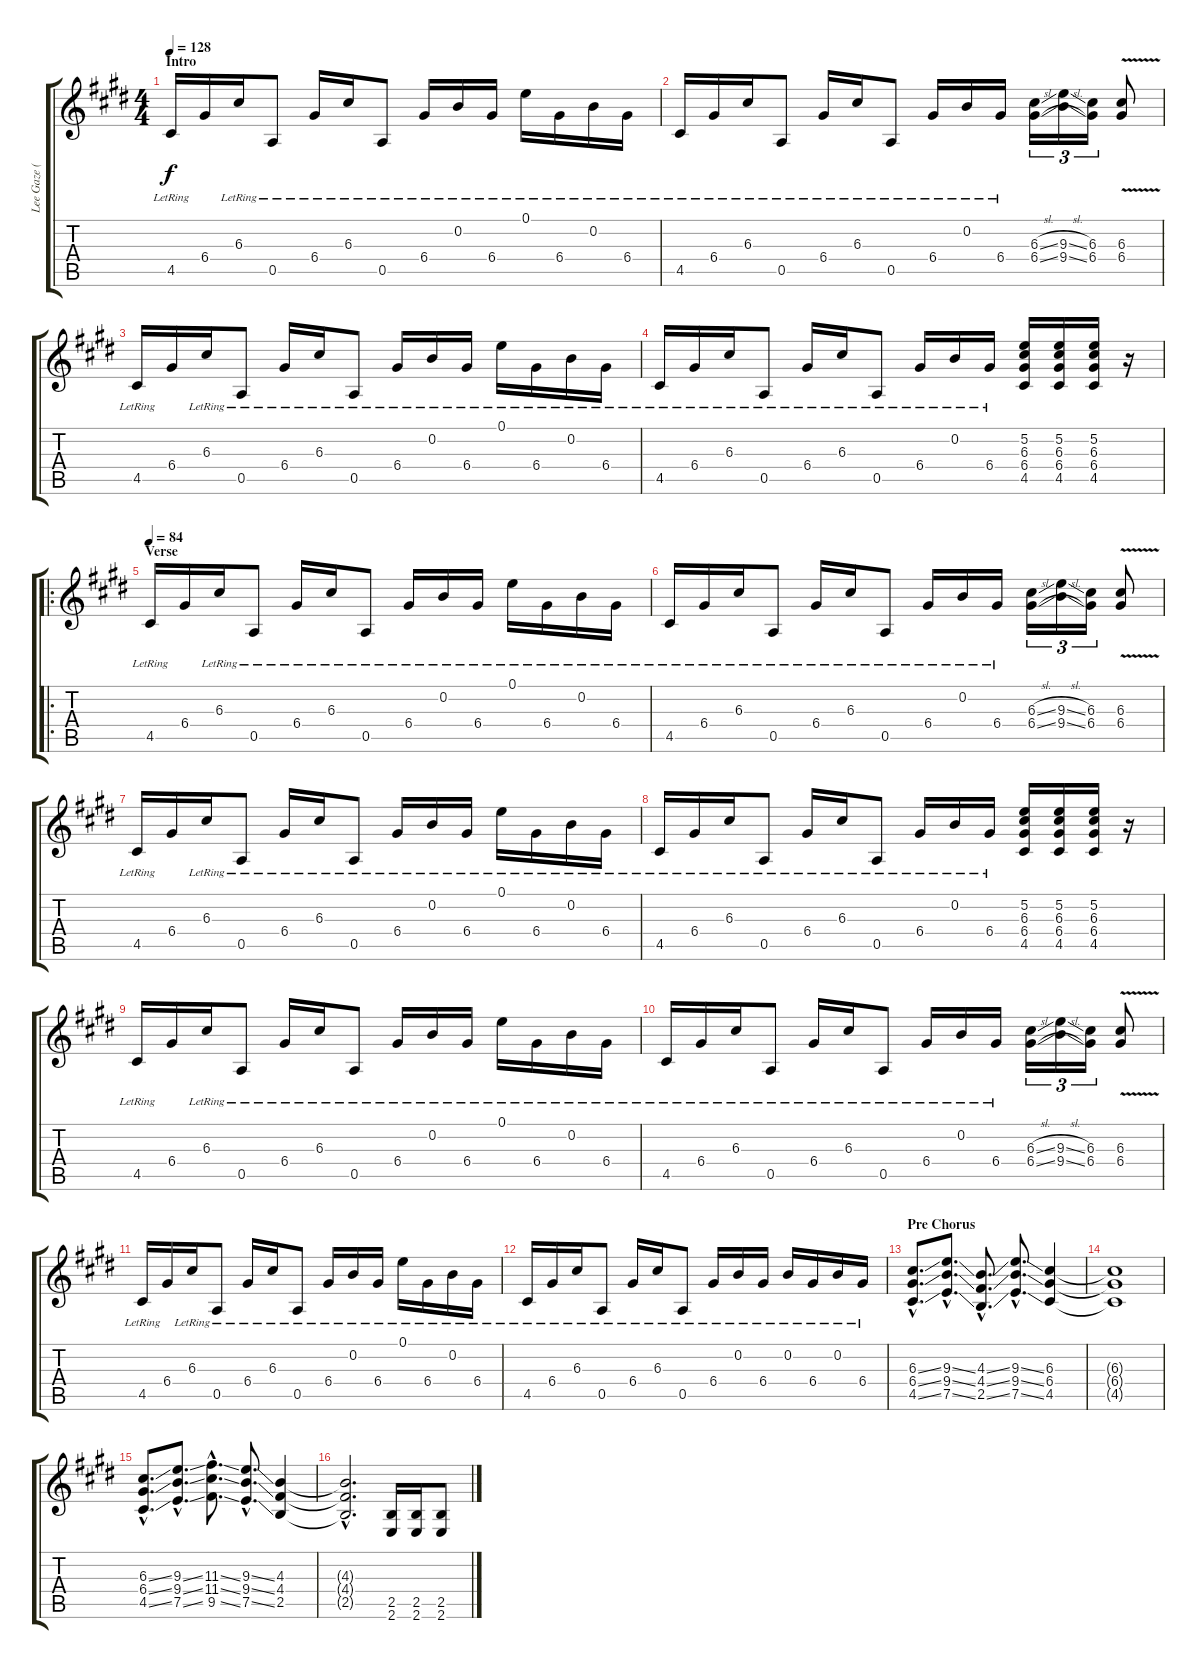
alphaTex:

\track ("Lee Gaze (Lead)" "Lee Gaze (") {instrument distortionguitar}
\staff {score tabs}
\tuning (E4 B3 G3 D3 A2 D2) {hide}
\ts (4 4)
\section ("" "Intro")
\tempo 128
\tempo 84
\tempo 128
\clef g2
\ks e
4.5{lr}.16{dy f instrument electricguitarjazz} 6.4.16 6.3{lr}.16 0.5{lr}.8 6.4{lr}.16 6.3{lr}.16 0.5{lr}.8 6.4{lr}.16 0.2{lr}.16 6.4{lr}.16 0.1{lr}.16 6.4{lr}.16 0.2{lr}.16 6.4{lr}.16 |
4.5{lr}.16 6.4{lr}.16 6.3{lr}.16 0.5{lr}.8 6.4{lr}.16 6.3{lr}.16 0.5{lr}.8 6.4{lr}.16 0.2{lr}.16 6.4{lr}.16 (6.3{sl} 6.4{sl}).16{tu (3 2)} (9.3{sl} 9.4{sl}).16{tu (3 2)} (6.3 6.4).16{tu (3 2)} (6.3{v} 6.4{v}).8 |
4.5{lr}.16 6.4.16 6.3{lr}.16 0.5{lr}.8 6.4{lr}.16 6.3{lr}.16 0.5{lr}.8 6.4{lr}.16 0.2{lr}.16 6.4{lr}.16 0.1{lr}.16 6.4{lr}.16 0.2{lr}.16 6.4{lr}.16 |
4.5{lr}.16 6.4{lr}.16 6.3{lr}.16 0.5{lr}.8 6.4{lr}.16 6.3{lr}.16 0.5{lr}.8 6.4{lr}.16 0.2{lr}.16 6.4{lr}.16 (5.2 6.3 6.4 4.5).16 (5.2 6.3 6.4 4.5).16 (5.2 6.3 6.4 4.5).16 r.16 |
\ro
\section ("" "Verse")
\tempo 84
4.5{lr}.16{volume 13} 6.4.16 6.3{lr}.16 0.5{lr}.8 6.4{lr}.16 6.3{lr}.16 0.5{lr}.8 6.4{lr}.16 0.2{lr}.16 6.4{lr}.16 0.1{lr}.16 6.4{lr}.16 0.2{lr}.16 6.4{lr}.16 |
4.5{lr}.16 6.4{lr}.16 6.3{lr}.16 0.5{lr}.8 6.4{lr}.16 6.3{lr}.16 0.5{lr}.8 6.4{lr}.16 0.2{lr}.16 6.4{lr}.16 (6.3{sl} 6.4{sl}).16{tu (3 2)} (9.3{sl} 9.4{sl}).16{tu (3 2)} (6.3 6.4).16{tu (3 2)} (6.3{v} 6.4{v}).8 |
4.5{lr}.16 6.4.16 6.3{lr}.16 0.5{lr}.8 6.4{lr}.16 6.3{lr}.16 0.5{lr}.8 6.4{lr}.16 0.2{lr}.16 6.4{lr}.16 0.1{lr}.16 6.4{lr}.16 0.2{lr}.16 6.4{lr}.16 |
4.5{lr}.16 6.4{lr}.16 6.3{lr}.16 0.5{lr}.8 6.4{lr}.16 6.3{lr}.16 0.5{lr}.8 6.4{lr}.16 0.2{lr}.16 6.4{lr}.16 (5.2 6.3 6.4 4.5).16 (5.2 6.3 6.4 4.5).16 (5.2 6.3 6.4 4.5).16 r.16 |
4.5{lr}.16 6.4.16 6.3{lr}.16 0.5{lr}.8 6.4{lr}.16 6.3{lr}.16 0.5{lr}.8 6.4{lr}.16 0.2{lr}.16 6.4{lr}.16 0.1{lr}.16 6.4{lr}.16 0.2{lr}.16 6.4{lr}.16 |
4.5{lr}.16 6.4{lr}.16 6.3{lr}.16 0.5{lr}.8 6.4{lr}.16 6.3{lr}.16 0.5{lr}.8 6.4{lr}.16 0.2{lr}.16 6.4{lr}.16 (6.3{sl} 6.4{sl}).16{tu (3 2)} (9.3{sl} 9.4{sl}).16{tu (3 2)} (6.3 6.4).16{tu (3 2)} (6.3{v} 6.4{v}).8 |
4.5{lr}.16 6.4.16 6.3{lr}.16 0.5{lr}.8 6.4{lr}.16 6.3{lr}.16 0.5{lr}.8 6.4{lr}.16 0.2{lr}.16 6.4{lr}.16 0.1{lr}.16 6.4{lr}.16 0.2{lr}.16 6.4{lr}.16 |
4.5{lr}.16 6.4{lr}.16 6.3{lr}.16 0.5{lr}.8 6.4{lr}.16 6.3{lr}.16 0.5{lr}.8 6.4{lr}.16 0.2{lr}.16 6.4{lr}.16 0.2{lr}.16 6.4{lr}.16 0.2{lr}.16 6.4{lr}.16 |
\section ("" "Pre Chorus")
(6.3{ss hac} 6.4{ss hac} 4.5{ss hac}).8{d} (9.3{ss hac} 9.4{ss hac} 7.5{ss hac}).8{d} (4.3{ss hac} 4.4{ss hac} 2.5{ss hac}).8{d} (9.3{ss hac} 9.4{ss hac} 7.5{ss hac}).8{d} (6.3 6.4 4.5).4 |
(6.3{t} 6.4{t} 4.5{t}).1 |
(6.3{ss hac} 6.4{ss hac} 4.5{ss hac}).8{d} (9.3{ss hac} 9.4{ss hac} 7.5{ss hac}).8{d} (11.3{ss hac} 11.4{ss hac} 9.5{ss hac}).8{d} (9.3{ss hac} 9.4{ss hac} 7.5{ss hac}).8{d} (4.3 4.4 2.5).4 |
(4.3{hac t} 4.4{hac t} 2.5{hac t}).2{d} (2.5 2.6).16{volume 13 instrument distortionguitar} (2.5 2.6).16{instrument distortionguitar} (2.5 2.6).8
